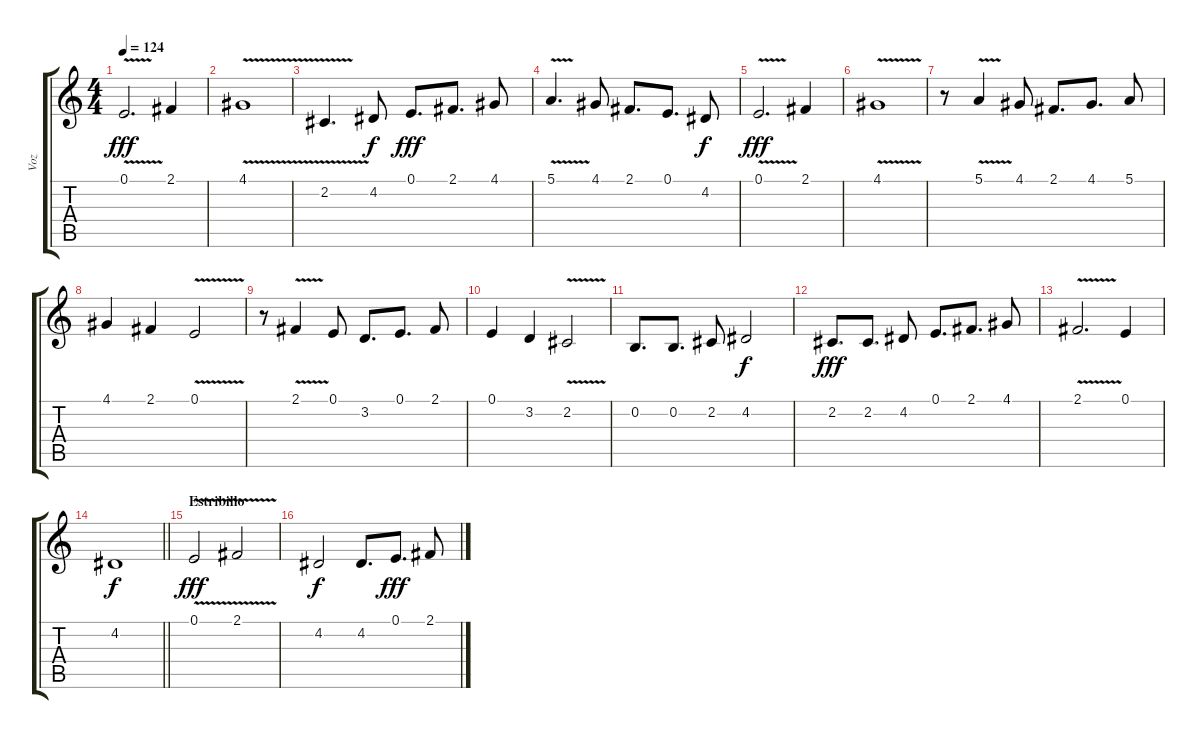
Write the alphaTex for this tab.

\track ("Voz" "Voz") {instrument sopranosax}
\staff {score tabs}
\tuning (E4 B3 G3 D3 A2 E2) {hide}
\ts (4 4)
\tempo 124
\clef g2
\ks c
0.1{v}.2{d dy fff} 2.1.4 |
4.1{v}.1 |
2.2{v}.4{d} 4.2.8{dy f} 0.1.8{d dy fff} 2.1.8{d} 4.1.8 |
5.1{v}.4{d} 4.1.8 2.1.8{d} 0.1.8{d} 4.2.8{dy f} |
0.1{v}.2{d dy fff} 2.1.4 |
4.1{v}.1 |
r.8 5.1{v}.4 4.1.8 2.1.8{d} 4.1.8{d} 5.1.8 |
4.1.4 2.1.4 0.1{v}.2 |
r.8 2.1{v}.4 0.1.8 3.2.8{d} 0.1.8{d} 2.1.8 |
0.1.4 3.2.4 2.2{v}.2 |
0.2.8{d} 0.2.8{d} 2.2.8 4.2.2{dy f} |
2.2.8{d dy fff} 2.2.8{d} 4.2.8 0.1.8{d} 2.1.8{d} 4.1.8 |
2.1{v}.2{d} 0.1.4 |
\barLineRight lightlight
4.2.1{dy f volume 0} |
\section ("" "Estribillo")
0.1{v}.2{dy fff volume 16} 2.1{v}.2 |
4.2.2{dy f} 4.2.8{d} 0.1.8{d dy fff} 2.1.8
